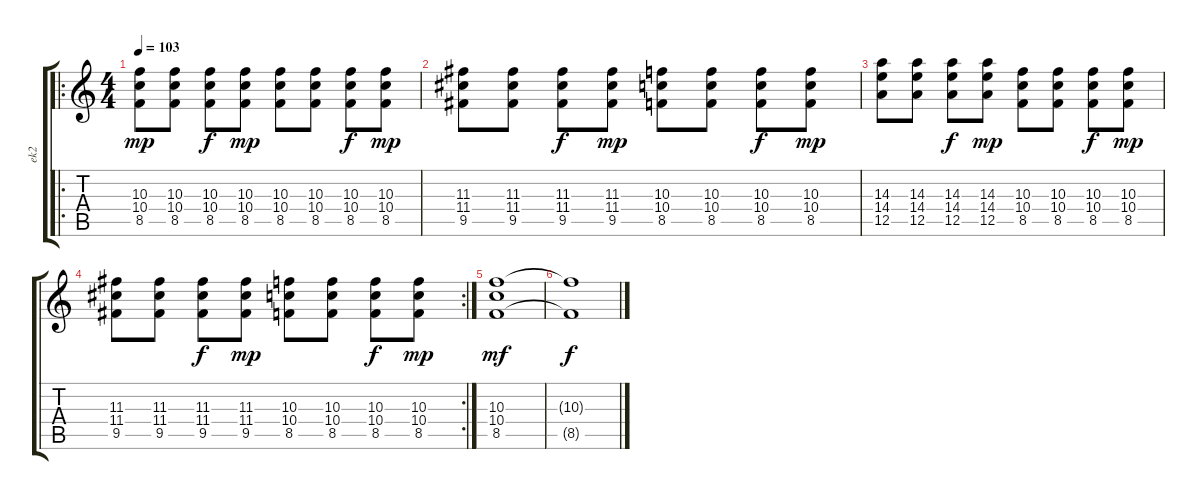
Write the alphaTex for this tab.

\track ("ek2" "ek2") {instrument overdrivenguitar}
\staff {score tabs}
\tuning (E4 B3 G3 D3 A2 E2) {hide}
\ro
\ts (4 4)
\tempo 103
\clef g2
\ks c
(10.3 10.4 8.5).8{dy mp} (10.3 10.4 8.5).8 (10.3 10.4 8.5).8{dy f} (10.3 10.4 8.5).8{dy mp} (10.3 10.4 8.5).8 (10.3 10.4 8.5).8 (10.3 10.4 8.5).8{dy f} (10.3 10.4 8.5).8{dy mp} |
(11.3 11.4 9.5).8 (11.3 11.4 9.5).8 (11.3 11.4 9.5).8{dy f} (11.3 11.4 9.5).8{dy mp} (10.3 10.4 8.5).8 (10.3 10.4 8.5).8 (10.3 10.4 8.5).8{dy f} (10.3 10.4 8.5).8{dy mp} |
(14.3 14.4 12.5).8 (14.3 14.4 12.5).8 (14.3 14.4 12.5).8{dy f} (14.3 14.4 12.5).8{dy mp} (10.3 10.4 8.5).8 (10.3 10.4 8.5).8 (10.3 10.4 8.5).8{dy f} (10.3 10.4 8.5).8{dy mp} |
\rc 2
(11.3 11.4 9.5).8 (11.3 11.4 9.5).8 (11.3 11.4 9.5).8{dy f} (11.3 11.4 9.5).8{dy mp} (10.3 10.4 8.5).8 (10.3 10.4 8.5).8 (10.3 10.4 8.5).8{dy f} (10.3 10.4 8.5).8{dy mp} |
(10.3 10.4 8.5).1{dy mf} |
(10.3{t} 8.5{t}).1{dy f}
